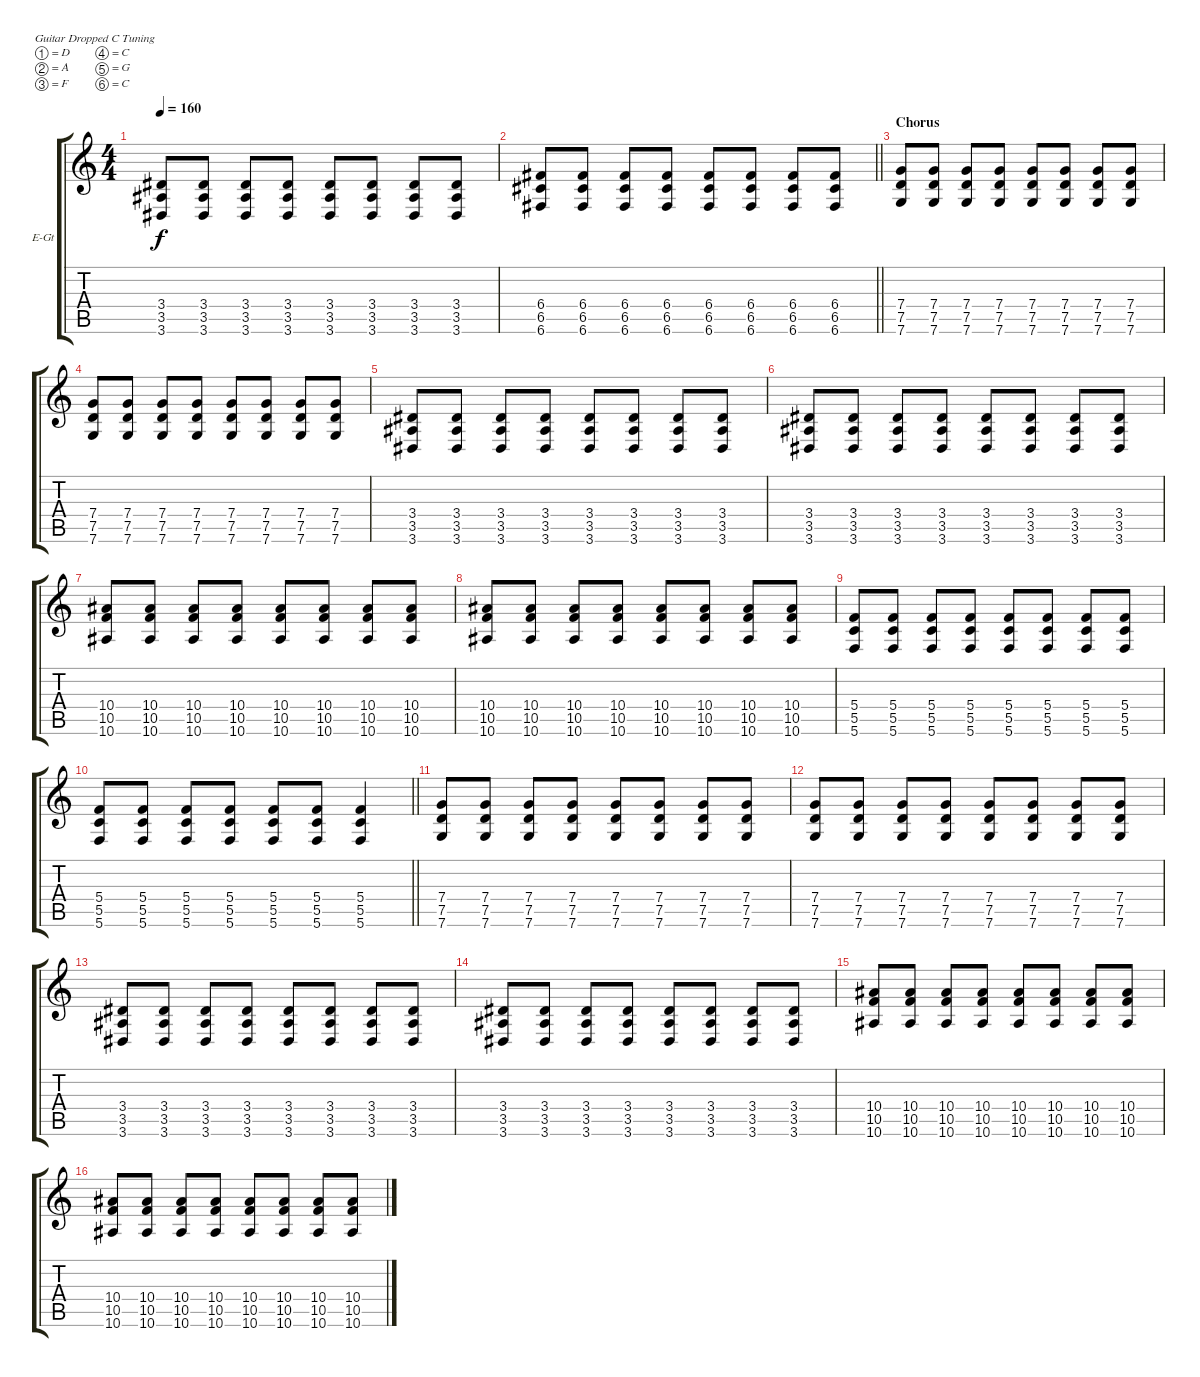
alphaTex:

\bracketExtendMode groupsimilarinstruments
\firstSystemTrackNameOrientation horizontal
\otherSystemsTrackNameOrientation horizontal
\track ("Guitar 1" "E-Gt") {instrument distortionguitar}
\staff {score tabs}
\tuning (D4 A3 F3 C3 G2 C2)
\ts (4 4)
\tempo 160
\clef g2
\ks c
(3.5 3.6 3.4).8{dy f} (3.5 3.6 3.4).8 (3.5 3.6 3.4).8 (3.5 3.6 3.4).8 (3.5 3.6 3.4).8 (3.5 3.6 3.4).8 (3.5 3.6 3.4).8 (3.5 3.6 3.4).8 |
\barLineRight lightlight
(6.5 6.6 6.4).8 (6.5 6.6 6.4).8 (6.5 6.6 6.4).8 (6.5 6.6 6.4).8 (6.5 6.6 6.4).8 (6.5 6.6 6.4).8 (6.5 6.6 6.4).8 (6.5 6.6 6.4).8 |
\section ("" "Chorus")
(7.4 7.5 7.6).8 (7.4 7.5 7.6).8 (7.4 7.5 7.6).8 (7.4 7.5 7.6).8 (7.4 7.5 7.6).8 (7.4 7.5 7.6).8 (7.4 7.5 7.6).8 (7.4 7.5 7.6).8 |
(7.4 7.5 7.6).8 (7.4 7.5 7.6).8 (7.4 7.5 7.6).8 (7.4 7.5 7.6).8 (7.4 7.5 7.6).8 (7.4 7.5 7.6).8 (7.4 7.5 7.6).8 (7.4 7.5 7.6).8 |
(3.4 3.5 3.6).8 (3.4 3.5 3.6).8 (3.4 3.5 3.6).8 (3.4 3.5 3.6).8 (3.4 3.5 3.6).8 (3.4 3.5 3.6).8 (3.4 3.5 3.6).8 (3.4 3.5 3.6).8 |
(3.4 3.5 3.6).8 (3.4 3.5 3.6).8 (3.4 3.5 3.6).8 (3.4 3.5 3.6).8 (3.4 3.5 3.6).8 (3.4 3.5 3.6).8 (3.4 3.5 3.6).8 (3.4 3.5 3.6).8 |
(10.4 10.5 10.6).8 (10.4 10.5 10.6).8 (10.4 10.5 10.6).8 (10.4 10.5 10.6).8 (10.4 10.5 10.6).8 (10.4 10.5 10.6).8 (10.4 10.5 10.6).8 (10.4 10.5 10.6).8 |
(10.4 10.5 10.6).8 (10.4 10.5 10.6).8 (10.4 10.5 10.6).8 (10.4 10.5 10.6).8 (10.4 10.5 10.6).8 (10.4 10.5 10.6).8 (10.4 10.5 10.6).8 (10.4 10.5 10.6).8 |
(5.4 5.5 5.6).8 (5.4 5.5 5.6).8 (5.4 5.5 5.6).8 (5.4 5.5 5.6).8 (5.4 5.5 5.6).8 (5.4 5.5 5.6).8 (5.4 5.5 5.6).8 (5.4 5.5 5.6).8 |
\barLineRight lightlight
(5.4 5.5 5.6).8 (5.4 5.5 5.6).8 (5.4 5.5 5.6).8 (5.4 5.5 5.6).8 (5.4 5.5 5.6).8 (5.4 5.5 5.6).8 (5.4 5.5 5.6).4 |
(7.4 7.5 7.6).8 (7.4 7.5 7.6).8 (7.4 7.5 7.6).8 (7.4 7.5 7.6).8 (7.4 7.5 7.6).8 (7.4 7.5 7.6).8 (7.4 7.5 7.6).8 (7.4 7.5 7.6).8 |
(7.4 7.5 7.6).8 (7.4 7.5 7.6).8 (7.4 7.5 7.6).8 (7.4 7.5 7.6).8 (7.4 7.5 7.6).8 (7.4 7.5 7.6).8 (7.4 7.5 7.6).8 (7.4 7.5 7.6).8 |
(3.4 3.5 3.6).8 (3.4 3.5 3.6).8 (3.4 3.5 3.6).8 (3.4 3.5 3.6).8 (3.4 3.5 3.6).8 (3.4 3.5 3.6).8 (3.4 3.5 3.6).8 (3.4 3.5 3.6).8 |
(3.4 3.5 3.6).8 (3.4 3.5 3.6).8 (3.4 3.5 3.6).8 (3.4 3.5 3.6).8 (3.4 3.5 3.6).8 (3.4 3.5 3.6).8 (3.4 3.5 3.6).8 (3.4 3.5 3.6).8 |
(10.4 10.5 10.6).8 (10.4 10.5 10.6).8 (10.4 10.5 10.6).8 (10.4 10.5 10.6).8 (10.4 10.5 10.6).8 (10.4 10.5 10.6).8 (10.4 10.5 10.6).8 (10.4 10.5 10.6).8 |
(10.4 10.5 10.6).8 (10.4 10.5 10.6).8 (10.4 10.5 10.6).8 (10.4 10.5 10.6).8 (10.4 10.5 10.6).8 (10.4 10.5 10.6).8 (10.4 10.5 10.6).8 (10.4 10.5 10.6).8
